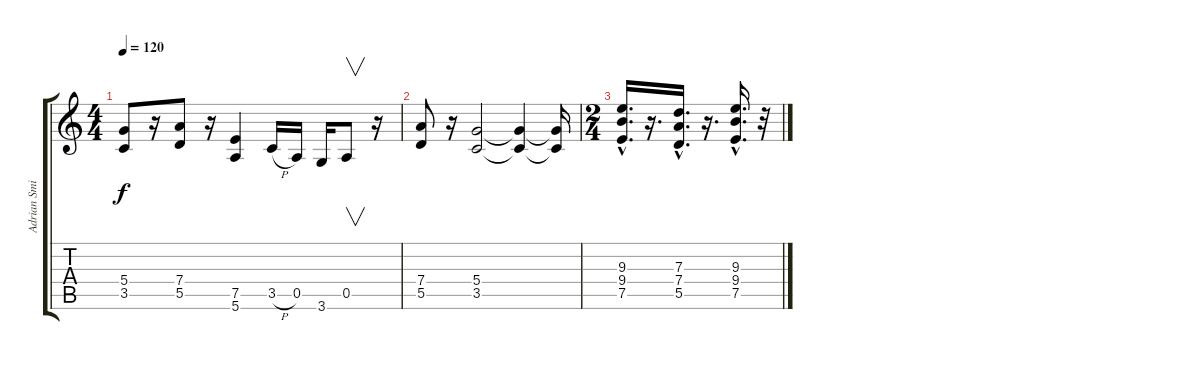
\track ("Adrian Smith" "Adrian Smi") {instrument distortionguitar}
\staff {score tabs}
\tuning (E4 B3 G3 D3 A2 E2) {hide}
\ts (4 4)
\tempo 120
\clef g2
\ks c
(5.4 3.5).8{dy f} r.16 (7.4 5.5).8 r.16 (7.5 5.6).4 3.5{h}.16 0.5.16 3.6.16 0.5.8{v} r.16 |
(7.4 5.5).8 r.16 (5.4 3.5).2 (5.4{t} 3.5{t}).4 (5.4{t} 3.5{t}).16 |
\ts (2 4)
(9.3{hac} 9.4{hac} 7.5{hac}).16{d} r.16{d} (7.3{hac} 7.4{hac} 5.5{hac}).16{d} r.16{d} (9.3{hac} 9.4{hac} 7.5{hac}).16{d} r.32
